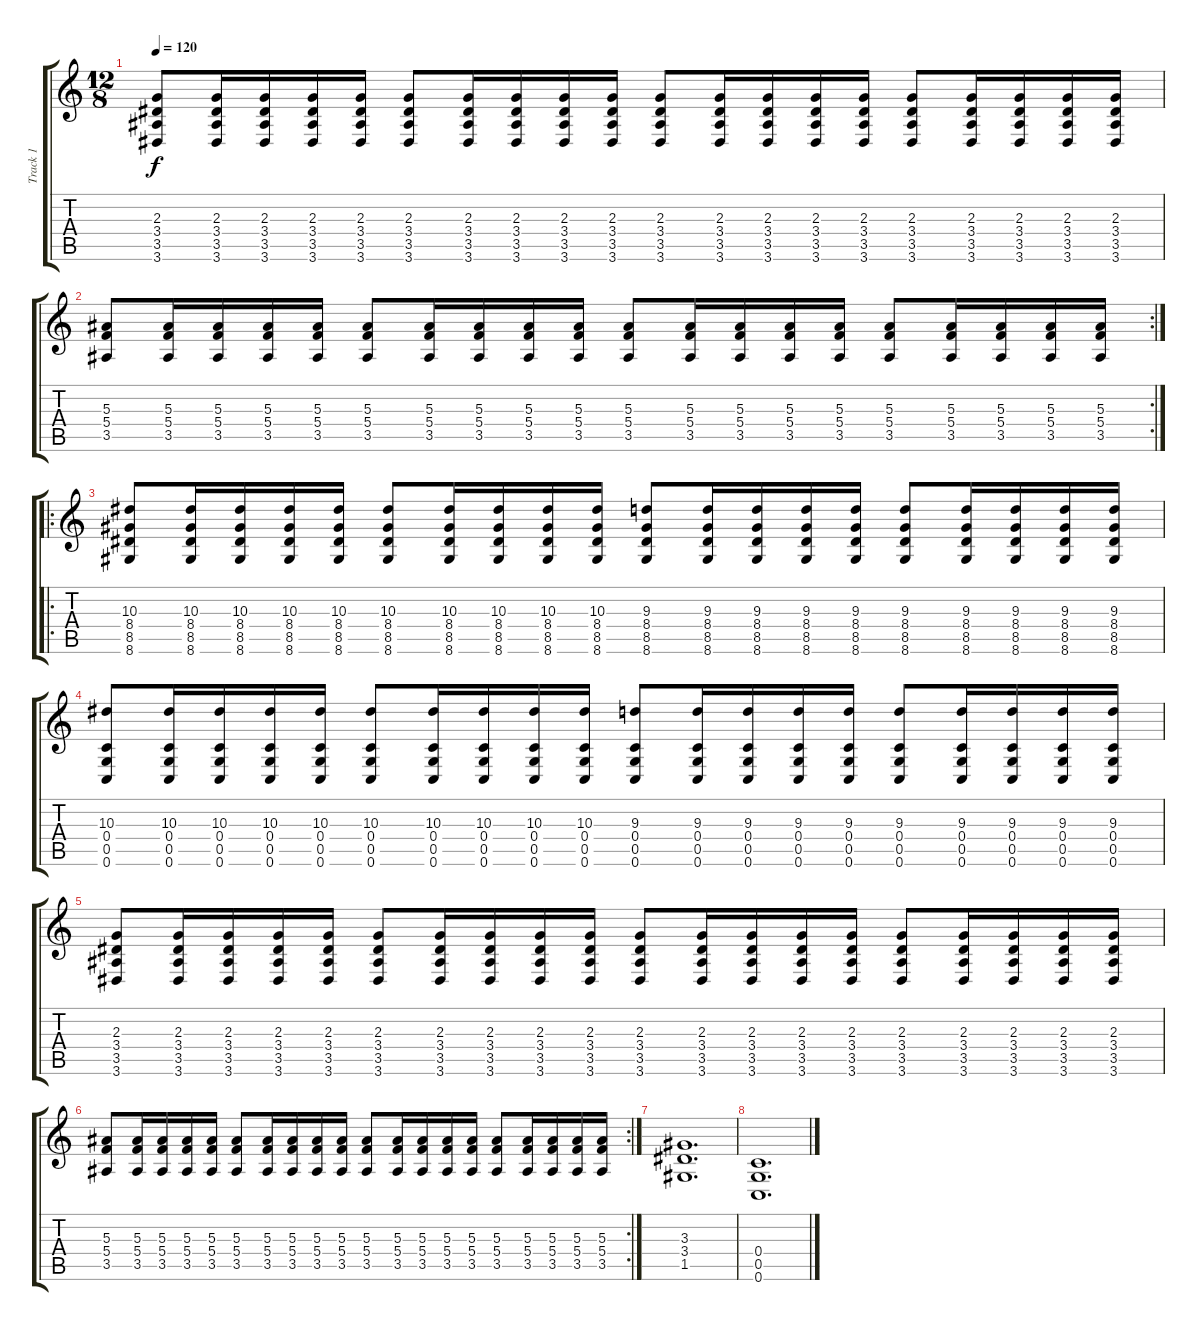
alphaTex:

\track ("Track 1" "Track 1") {instrument distortionguitar}
\staff {score tabs}
\tuning (D4 A3 F3 C3 G2 C2) {hide}
\ts (12 8)
\tempo 120
\clef g2
\ks c
(2.3 3.4 3.5 3.6).8{dy f} (2.3 3.4 3.5 3.6).16 (2.3 3.4 3.5 3.6).16 (2.3 3.4 3.5 3.6).16 (2.3 3.4 3.5 3.6).16 (2.3 3.4 3.5 3.6).8 (2.3 3.4 3.5 3.6).16 (2.3 3.4 3.5 3.6).16 (2.3 3.4 3.5 3.6).16 (2.3 3.4 3.5 3.6).16 (2.3 3.4 3.5 3.6).8 (2.3 3.4 3.5 3.6).16 (2.3 3.4 3.5 3.6).16 (2.3 3.4 3.5 3.6).16 (2.3 3.4 3.5 3.6).16 (2.3 3.4 3.5 3.6).8 (2.3 3.4 3.5 3.6).16 (2.3 3.4 3.5 3.6).16 (2.3 3.4 3.5 3.6).16 (2.3 3.4 3.5 3.6).16 |
\rc 2
(5.3 5.4 3.5).8 (5.3 5.4 3.5).16 (5.3 5.4 3.5).16 (5.3 5.4 3.5).16 (5.3 5.4 3.5).16 (5.3 5.4 3.5).8 (5.3 5.4 3.5).16 (5.3 5.4 3.5).16 (5.3 5.4 3.5).16 (5.3 5.4 3.5).16 (5.3 5.4 3.5).8 (5.3 5.4 3.5).16 (5.3 5.4 3.5).16 (5.3 5.4 3.5).16 (5.3 5.4 3.5).16 (5.3 5.4 3.5).8 (5.3 5.4 3.5).16 (5.3 5.4 3.5).16 (5.3 5.4 3.5).16 (5.3 5.4 3.5).16 |
\ro
(10.3 8.4 8.5 8.6).8 (10.3 8.4 8.5 8.6).16 (10.3 8.4 8.5 8.6).16 (10.3 8.4 8.5 8.6).16 (10.3 8.4 8.5 8.6).16 (10.3 8.4 8.5 8.6).8 (10.3 8.4 8.5 8.6).16 (10.3 8.4 8.5 8.6).16 (10.3 8.4 8.5 8.6).16 (10.3 8.4 8.5 8.6).16 (9.3 8.4 8.5 8.6).8 (9.3 8.4 8.5 8.6).16 (9.3 8.4 8.5 8.6).16 (9.3 8.4 8.5 8.6).16 (9.3 8.4 8.5 8.6).16 (9.3 8.4 8.5 8.6).8 (9.3 8.4 8.5 8.6).16 (9.3 8.4 8.5 8.6).16 (9.3 8.4 8.5 8.6).16 (9.3 8.4 8.5 8.6).16 |
(10.3 0.4 0.5 0.6).8 (10.3 0.4 0.5 0.6).16 (10.3 0.4 0.5 0.6).16 (10.3 0.4 0.5 0.6).16 (10.3 0.4 0.5 0.6).16 (10.3 0.4 0.5 0.6).8 (10.3 0.4 0.5 0.6).16 (10.3 0.4 0.5 0.6).16 (10.3 0.4 0.5 0.6).16 (10.3 0.4 0.5 0.6).16 (9.3 0.4 0.5 0.6).8 (9.3 0.4 0.5 0.6).16 (9.3 0.4 0.5 0.6).16 (9.3 0.4 0.5 0.6).16 (9.3 0.4 0.5 0.6).16 (9.3 0.4 0.5 0.6).8 (9.3 0.4 0.5 0.6).16 (9.3 0.4 0.5 0.6).16 (9.3 0.4 0.5 0.6).16 (9.3 0.4 0.5 0.6).16 |
(2.3 3.4 3.5 3.6).8 (2.3 3.4 3.5 3.6).16 (2.3 3.4 3.5 3.6).16 (2.3 3.4 3.5 3.6).16 (2.3 3.4 3.5 3.6).16 (2.3 3.4 3.5 3.6).8 (2.3 3.4 3.5 3.6).16 (2.3 3.4 3.5 3.6).16 (2.3 3.4 3.5 3.6).16 (2.3 3.4 3.5 3.6).16 (2.3 3.4 3.5 3.6).8 (2.3 3.4 3.5 3.6).16 (2.3 3.4 3.5 3.6).16 (2.3 3.4 3.5 3.6).16 (2.3 3.4 3.5 3.6).16 (2.3 3.4 3.5 3.6).8 (2.3 3.4 3.5 3.6).16 (2.3 3.4 3.5 3.6).16 (2.3 3.4 3.5 3.6).16 (2.3 3.4 3.5 3.6).16 |
\rc 2
(5.3 5.4 3.5).8 (5.3 5.4 3.5).16 (5.3 5.4 3.5).16 (5.3 5.4 3.5).16 (5.3 5.4 3.5).16 (5.3 5.4 3.5).8 (5.3 5.4 3.5).16 (5.3 5.4 3.5).16 (5.3 5.4 3.5).16 (5.3 5.4 3.5).16 (5.3 5.4 3.5).8 (5.3 5.4 3.5).16 (5.3 5.4 3.5).16 (5.3 5.4 3.5).16 (5.3 5.4 3.5).16 (5.3 5.4 3.5).8 (5.3 5.4 3.5).16 (5.3 5.4 3.5).16 (5.3 5.4 3.5).16 (5.3 5.4 3.5).16 |
(3.3 3.4 1.5).1{d} |
(0.4 0.5 0.6).1{d volume 0}
